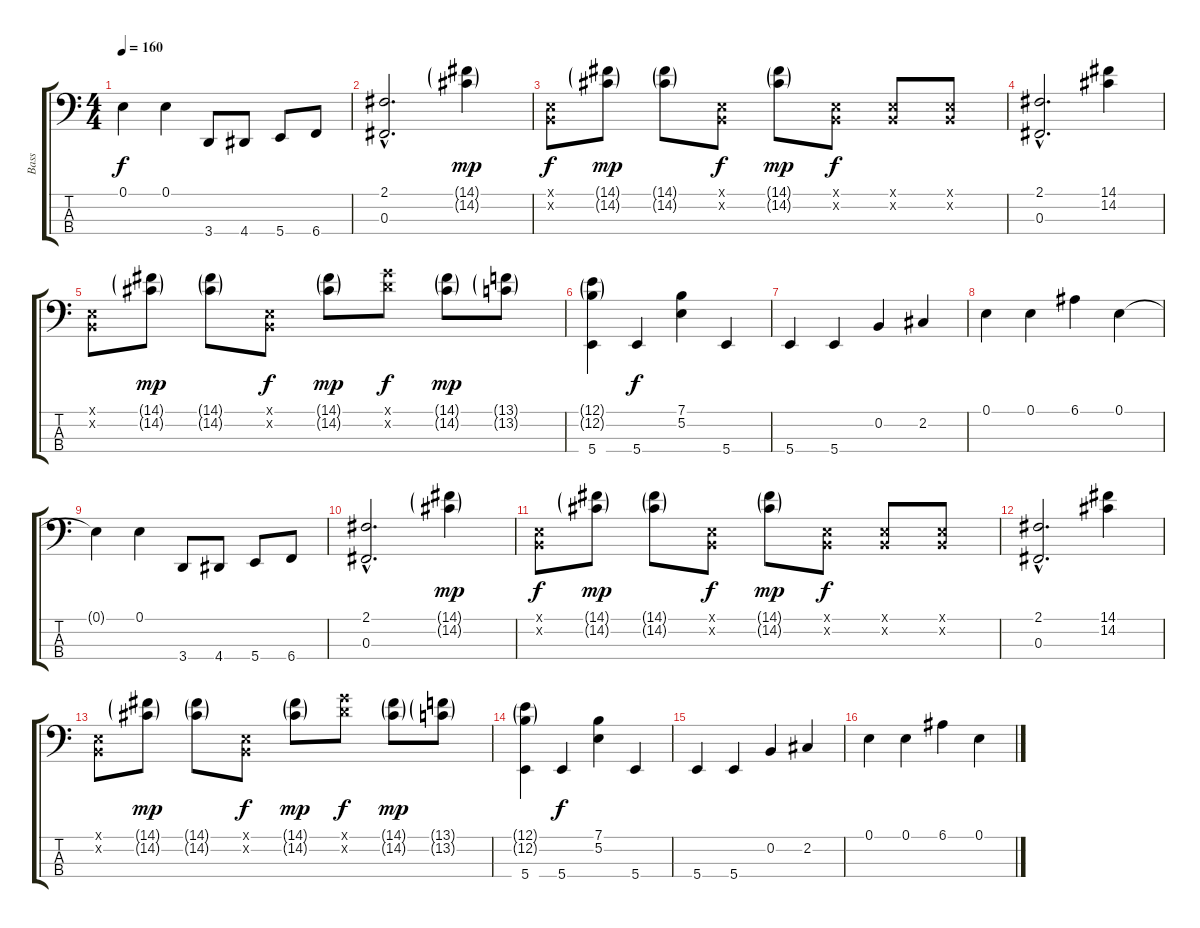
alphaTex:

\track ("Bass" "Bass") {instrument slapbass2}
\staff {score tabs}
\tuning (E2 B1 Gb1 B0) {hide}
\ts (4 4)
\tempo 160
\clef f4
\ks c
0.1{t}.4{dy f} 0.1.4 3.4.8 4.4.8 5.4.8 6.4.8 |
(2.1{hac} 0.3{hac}).2{d} (14.1{g} 14.2{g}).4{dy mp} |
(0.1{x} 0.2{x}).8{dy f} (14.1{g} 14.2{g}).8{dy mp} (14.1{g} 14.2{g}).8 (0.1{x} 0.2{x}).8{dy f} (14.1{g} 14.2{g}).8{dy mp} (0.1{x} 0.2{x}).8{dy f} (0.1{x} 0.2{x}).8 (0.1{x} 0.2{x}).8 |
(2.1{hac} 0.3{hac}).2{d} (14.1 14.2).4 |
(0.1{x} 0.2{x}).8 (14.1{g} 14.2{g}).8{dy mp} (14.1{g} 14.2{g}).8 (0.1{x} 0.2{x}).8{dy f} (14.1{g} 14.2{g}).8{dy mp} (15.1{x} 15.2{x}).8{dy f} (14.1{g} 14.2{g}).8{dy mp} (13.1{g} 13.2{g}).8 |
(12.1{g} 12.2{g} 5.4).4 5.4.4{dy f} (7.1 5.2).4 5.4.4 |
5.4.4 5.4.4 0.2.4 2.2.4 |
0.1.4 0.1.4 6.1.4 0.1.4 |
0.1{t}.4 0.1.4 3.4.8 4.4.8 5.4.8 6.4.8 |
(2.1{hac} 0.3{hac}).2{d} (14.1{g} 14.2{g}).4{dy mp} |
(0.1{x} 0.2{x}).8{dy f} (14.1{g} 14.2{g}).8{dy mp} (14.1{g} 14.2{g}).8 (0.1{x} 0.2{x}).8{dy f} (14.1{g} 14.2{g}).8{dy mp} (0.1{x} 0.2{x}).8{dy f} (0.1{x} 0.2{x}).8 (0.1{x} 0.2{x}).8 |
(2.1{hac} 0.3{hac}).2{d} (14.1 14.2).4 |
(0.1{x} 0.2{x}).8 (14.1{g} 14.2{g}).8{dy mp} (14.1{g} 14.2{g}).8 (0.1{x} 0.2{x}).8{dy f} (14.1{g} 14.2{g}).8{dy mp} (15.1{x} 15.2{x}).8{dy f} (14.1{g} 14.2{g}).8{dy mp} (13.1{g} 13.2{g}).8 |
(12.1{g} 12.2{g} 5.4).4 5.4.4{dy f} (7.1 5.2).4 5.4.4 |
5.4.4 5.4.4 0.2.4 2.2.4 |
0.1.4 0.1.4 6.1.4 0.1.4
